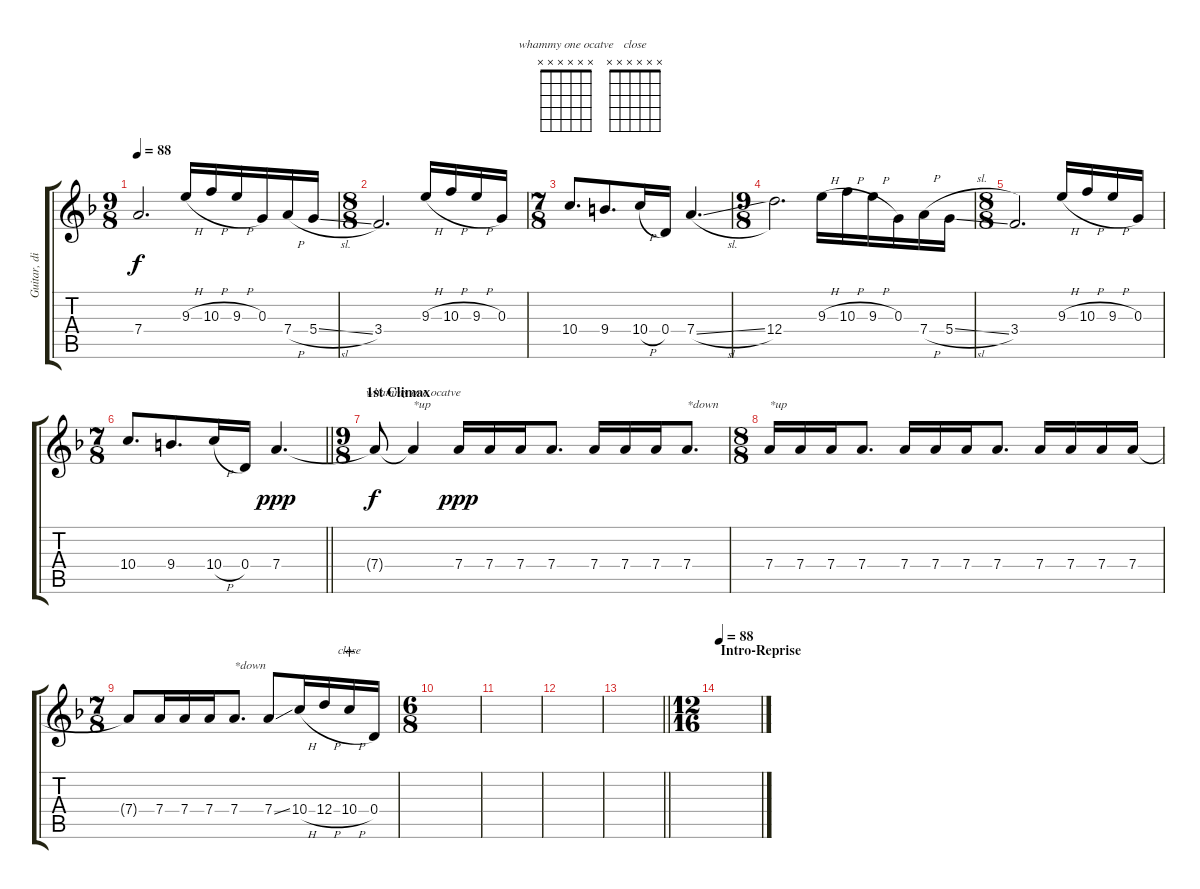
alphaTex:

\track ("Guitar, distortion w/ wah and whammy" "Guitar, di") {instrument distortionguitar}
\staff {score tabs}
\tuning (E4 B3 G3 D3 A2 D2) {hide}
\chord ("whammy one ocatve" x x x x x x)
\chord ("close" x x x x x x)
\ts (9 8)
\tempo 88
\clef g2
\ks dminor
7.4.2{d dy f} 9.3{h}.16{beam Up} 10.3{h}.16{beam Up} 9.3{h}.16{beam Up} 0.3.16{beam Up} 7.4{h}.16{beam Up} 5.4{sl}.16{beam Up} |
\ts (8 8)
3.4.2{d} 9.3{h}.16{beam Up} 10.3{h}.16{beam Up beam merge} 9.3{h}.16{beam Up} 0.3.16{beam Up} |
\ts (7 8)
10.4.8{d beam Up} 9.4.8{d beam Up} 10.4{h}.16{beam Up} 0.4.16{beam Up} 7.4{sl}.4{d} |
\ts (9 8)
12.4.2{d} 9.3{h}.16 10.3{h}.16 9.3{h}.16 0.3.16 7.4{h}.16 5.4{sl}.16 |
\ts (8 8)
3.4.2{d} 9.3{h}.16{beam Up} 10.3{h}.16{beam Up beam merge} 9.3{h}.16{beam Up} 0.3.16{beam Up} |
\ts (7 8)
\barLineRight lightlight
10.4.8{d beam merge} 9.4.8{d} 10.4{h}.16 0.4.16 7.4.4{d dy ppp} |
\ts (9 8)
\section ("" "1st Climax")
7.4{t}.8{dy f} 7.4{t}.4{ch "whammy one ocatve" txt "*up"} 7.4.16{dy ppp} 7.4.16 7.4.16 7.4.8{d} 7.4.16 7.4.16 7.4.16 7.4.8{d txt "*down"} |
\ts (8 8)
7.4.16{txt "*up"} 7.4.16{beam merge} 7.4.16 7.4.8{d} 7.4.16 7.4.16{beam merge} 7.4.16 7.4.8{d} 7.4.16 7.4.16{beam merge} 7.4.16 7.4.16 |
\ts (7 8)
7.4{t}.8 7.4.16 7.4.16{beam merge} 7.4.16 7.4.8{d txt "*down"} 7.4{ss}.8{beam merge} 10.4{h}.16 12.4{h}.16{beam merge} 10.4{h}.16{ch "close" wahc} 0.4.16 |
\ts (6 8)
|
|
|
\barLineRight lightlight
|
\ts (12 16)
\section ("" "Intro-Reprise")
\tempo 88
